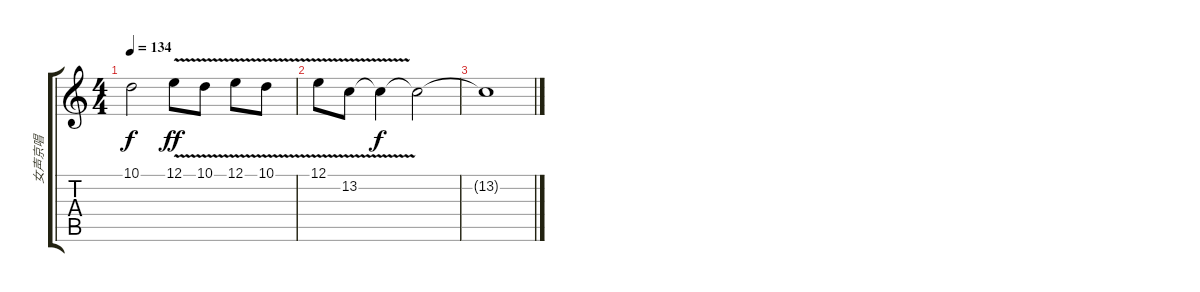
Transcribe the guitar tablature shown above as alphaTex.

\track ("女声京唱" "女声京唱") {instrument choiraahs}
\staff {score tabs}
\tuning (E4 B3 G3 D3 A2 E2) {hide}
\ts (4 4)
\tempo 134
\clef g2
\ks c
10.1{t}.2{dy f} 12.1{v}.8{dy ff} 10.1{v}.8 12.1{v}.8 10.1{v}.8 |
12.1{v}.8 13.2{v}.8 13.2{t}.4{dy f} 13.2{t}.2 |
13.2{t}.1
